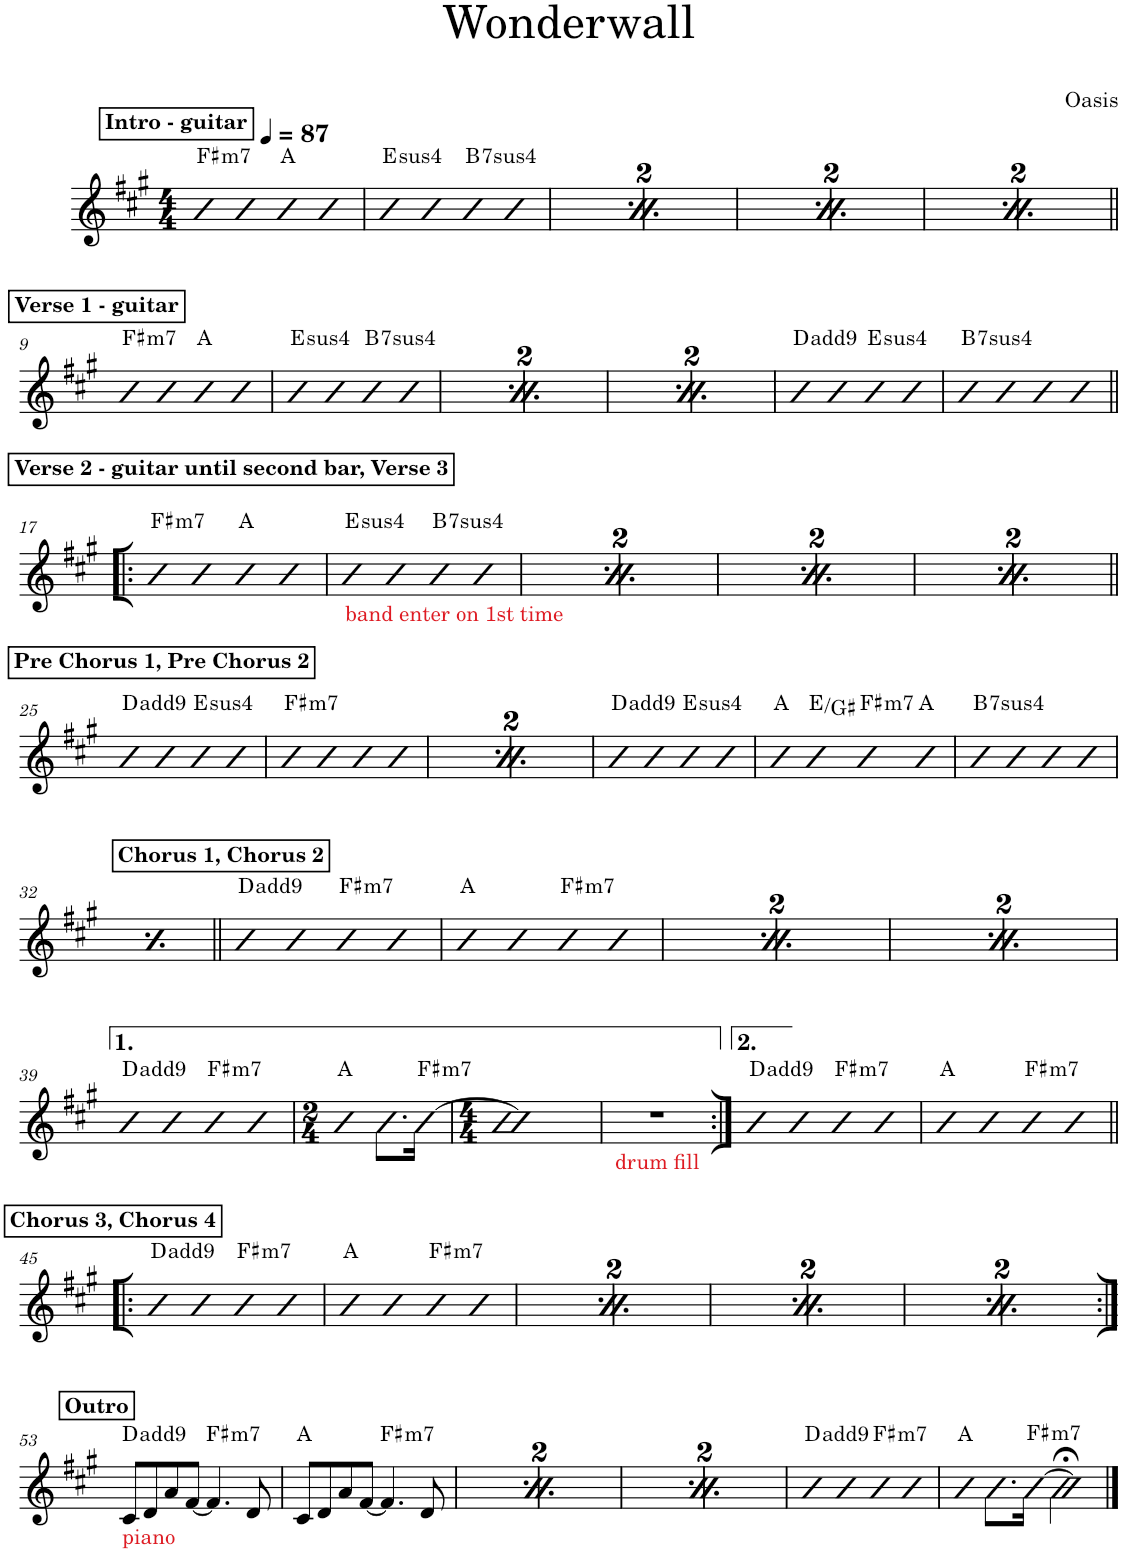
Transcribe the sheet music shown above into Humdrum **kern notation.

**kern	**harte
*part1	*part1
*staff1	*
*I"Piano	*
*I'Pno.	*
*clefG2	*
*k[f#c#g#]	*
*M4/4	*
*MM87	*
!!LO:REH:place=s1:a:B:cj:t=Intro - guitar
=1	=1
!	!LO:H:kt=m7
4b	F#:min7
4b	.
4b	A:maj
4b	.
=2	=2
!	!LO:H:kt=4
4b	E:sus4
4b	.
!	!LO:H:kt=74
4b	B:sus4(7)
4b	.
=3	=3
!!LO:REH:place=s1:a:B:cj:t=Intro - guitar
*MM87	*
!	!LO:H:kt=m7
4b	F#:min7
4b	.
4b	A:maj
4b	.
=4	=4
!	!LO:H:kt=4
4b	E:sus4
4b	.
!	!LO:H:kt=74
4b	B:sus4(7)
4b	.
=5	=5
!!LO:REH:place=s1:a:B:cj:t=Intro - guitar
*MM87	*
!	!LO:H:kt=m7
4b	F#:min7
4b	.
4b	A:maj
4b	.
=6	=6
!	!LO:H:kt=4
4b	E:sus4
4b	.
!	!LO:H:kt=74
4b	B:sus4(7)
4b	.
=7	=7
!!LO:REH:place=s1:a:B:cj:t=Intro - guitar
*MM87	*
!	!LO:H:kt=m7
4b	F#:min7
4b	.
4b	A:maj
4b	.
=8	=8
!	!LO:H:kt=4
4b	E:sus4
4b	.
!	!LO:H:kt=74
4b	B:sus4(7)
4b	.
!!LO:LB:g=z
!!LO:REH:place=s1:a:B:cj:t=Verse 1 - guitar
=9||	=9||
!	!LO:H:kt=m7
4b	F#:min7
4b	.
4b	A:maj
4b	.
=10	=10
!	!LO:H:kt=4
4b	E:sus4
4b	.
!	!LO:H:kt=74
4b	B:sus4(7)
4b	.
!!LO:REH:place=s1:a:B:cj:t=Verse 1 - guitar
=11	=11
!	!LO:H:kt=m7
4b	F#:min7
4b	.
4b	A:maj
4b	.
=12	=12
!	!LO:H:kt=4
4b	E:sus4
4b	.
!	!LO:H:kt=74
4b	B:sus4(7)
4b	.
!!LO:REH:place=s1:a:B:cj:t=Verse 1 - guitar
=13	=13
!	!LO:H:kt=m7
4b	F#:min7
4b	.
4b	A:maj
4b	.
=14	=14
!	!LO:H:kt=4
4b	E:sus4
4b	.
!	!LO:H:kt=74
4b	B:sus4(7)
4b	.
=15	=15
4b	D:maj(9)
4b	.
!	!LO:H:kt=4
4b	E:sus4
4b	.
=16	=16
!	!LO:H:kt=74
4b	B:sus4(7)
4b	.
4b	.
4b	.
!!LO:LB:g=z
!!LO:REH:place=s1:a:B:cj:t=Verse 2 - guitar until second bar, Verse 3
=17!|:	=17!|:
!	!LO:H:kt=m7
4b	F#:min7
4b	.
4b	A:maj
4b	.
=18	=18
!LO:TX:b:color=#E01B24:t=band enter on 1st time	!LO:H:kt=4
4b	E:sus4
4b	.
!	!LO:H:kt=74
4b	B:sus4(7)
4b	.
!!LO:REH:place=s1:a:B:cj:t=Verse 2 - guitar until second bar, Verse 3
=19	=19
!	!LO:H:kt=m7
4b	F#:min7
4b	.
4b	A:maj
4b	.
=20	=20
!LO:TX:b:color=#E01B24:t=band enter on 1st time	!LO:H:kt=4
4b	E:sus4
4b	.
!	!LO:H:kt=74
4b	B:sus4(7)
4b	.
!!LO:REH:place=s1:a:B:cj:t=Verse 2 - guitar until second bar, Verse 3
=21	=21
!	!LO:H:kt=m7
4b	F#:min7
4b	.
4b	A:maj
4b	.
=22	=22
!LO:TX:b:color=#E01B24:t=band enter on 1st time	!LO:H:kt=4
4b	E:sus4
4b	.
!	!LO:H:kt=74
4b	B:sus4(7)
4b	.
!!LO:REH:place=s1:a:B:cj:t=Verse 2 - guitar until second bar, Verse 3
=23	=23
!	!LO:H:kt=m7
4b	F#:min7
4b	.
4b	A:maj
4b	.
=24	=24
!LO:TX:b:color=#E01B24:t=band enter on 1st time	!LO:H:kt=4
4b	E:sus4
4b	.
!	!LO:H:kt=74
4b	B:sus4(7)
4b	.
!!LO:LB:g=z
!!LO:REH:place=s1:a:B:cj:t=Pre Chorus 1, Pre Chorus 2
=25||	=25||
4b	D:maj(9)
4b	.
!	!LO:H:kt=4
4b	E:sus4
4b	.
=26	=26
!	!LO:H:kt=m7
4b	F#:min7
4b	.
4b	.
4b	.
!!LO:REH:place=s1:a:B:cj:t=Pre Chorus 1, Pre Chorus 2
=27	=27
4b	D:maj(9)
4b	.
!	!LO:H:kt=4
4b	E:sus4
4b	.
=28	=28
!	!LO:H:kt=m7
4b	F#:min7
4b	.
4b	.
4b	.
=29	=29
4b	D:maj(9)
4b	.
!	!LO:H:kt=4
4b	E:sus4
4b	.
=30	=30
4b	A:maj
4b	E:maj/3
!	!LO:H:kt=m7
4b	F#:min7
4b	A:maj
=31	=31
!	!LO:H:kt=74
4b	B:sus4(7)
4b	.
4b	.
4b	.
!!LO:LB:g=z
=32	=32
!	!LO:H:kt=74
4b	B:sus4(7)
4b	.
4b	.
4b	.
!!LO:REH:place=s1:a:B:cj:t=Chorus 1, Chorus 2
=33||	=33||
4b	D:maj(9)
4b	.
!	!LO:H:kt=m7
4b	F#:min7
4b	.
=34	=34
4b	A:maj
4b	.
!	!LO:H:kt=m7
4b	F#:min7
4b	.
!!LO:REH:place=s1:a:B:cj:t=Chorus 1, Chorus 2
=35	=35
4b	D:maj(9)
4b	.
!	!LO:H:kt=m7
4b	F#:min7
4b	.
=36	=36
4b	A:maj
4b	.
!	!LO:H:kt=m7
4b	F#:min7
4b	.
!!LO:REH:place=s1:a:B:cj:t=Chorus 1, Chorus 2
=37	=37
4b	D:maj(9)
4b	.
!	!LO:H:kt=m7
4b	F#:min7
4b	.
=38	=38
4b	A:maj
4b	.
!	!LO:H:kt=m7
4b	F#:min7
4b	.
!!LO:LB:g=z
=39	=39
4b	D:maj(9)
4b	.
!	!LO:H:kt=m7
4b	F#:min7
4b	.
=40	=40
*M2/4	*
4b	A:maj
8.b\L	.
!	!LO:H:kt=m7
[16b\Jk	F#:min7
=41	=41
*M4/4	*
1b]	.
=42	=42
!LO:TX:b:color=#E01B24:t=drum fill	!
1r	.
=43:|!	=43:|!
4b	D:maj(9)
4b	.
!	!LO:H:kt=m7
4b	F#:min7
4b	.
=44	=44
4b	A:maj
4b	.
!	!LO:H:kt=m7
4b	F#:min7
4b	.
!!LO:LB:g=z
!!LO:REH:place=s1:a:B:cj:t=Chorus 3, Chorus 4
=45!|:	=45!|:
4b	D:maj(9)
4b	.
!	!LO:H:kt=m7
4b	F#:min7
4b	.
=46	=46
4b	A:maj
4b	.
!	!LO:H:kt=m7
4b	F#:min7
4b	.
!!LO:REH:place=s1:a:B:cj:t=Chorus 3, Chorus 4
=47	=47
4b	D:maj(9)
4b	.
!	!LO:H:kt=m7
4b	F#:min7
4b	.
=48	=48
4b	A:maj
4b	.
!	!LO:H:kt=m7
4b	F#:min7
4b	.
!!LO:REH:place=s1:a:B:cj:t=Chorus 3, Chorus 4
=49	=49
4b	D:maj(9)
4b	.
!	!LO:H:kt=m7
4b	F#:min7
4b	.
=50	=50
4b	A:maj
4b	.
!	!LO:H:kt=m7
4b	F#:min7
4b	.
!!LO:REH:place=s1:a:B:cj:t=Chorus 3, Chorus 4
=51	=51
4b	D:maj(9)
4b	.
!	!LO:H:kt=m7
4b	F#:min7
4b	.
=52	=52
4b	A:maj
4b	.
!	!LO:H:kt=m7
4b	F#:min7
4b	.
!!LO:LB:g=z
!!LO:REH:place=s1:a:B:cj:t=Outro
=53:|!	=53:|!
!LO:TX:b:color=#E01B24:t=piano	!
8c#/L	D:maj(9)
8d/	.
8a/	.
[8f#/J	.
!	!LO:H:kt=m7
4.f#/]	F#:min7
8d/	.
=54	=54
8c#/L	A:maj
8d/	.
8a/	.
[8f#/J	.
!	!LO:H:kt=m7
4.f#/]	F#:min7
8d/	.
!!LO:REH:place=s1:a:B:cj:t=Outro
=55	=55
!LO:TX:b:color=#E01B24:t=piano	!
8c#/L	D:maj(9)
8d/	.
8a/	.
[8f#/J	.
!	!LO:H:kt=m7
4.f#/]	F#:min7
8d/	.
=56	=56
8c#/L	A:maj
8d/	.
8a/	.
[8f#/J	.
!	!LO:H:kt=m7
4.f#/]	F#:min7
8d/	.
!!LO:REH:place=s1:a:B:cj:t=Outro
=57	=57
!LO:TX:b:color=#E01B24:t=piano	!
8c#/L	D:maj(9)
8d/	.
8a/	.
[8f#/J	.
!	!LO:H:kt=m7
4.f#/]	F#:min7
8d/	.
=58	=58
8c#/L	A:maj
8d/	.
8a/	.
[8f#/J	.
!	!LO:H:kt=m7
4.f#/]	F#:min7
8d/	.
=59	=59
4b	D:maj(9)
4b	.
!	!LO:H:kt=m7
4b	F#:min7
4b	.
=60	=60
4b	A:maj
8.b\L	.
!	!LO:H:kt=m7
[16b\Jk	F#:min7
2b;<\]	.
==	==
*-	*-
